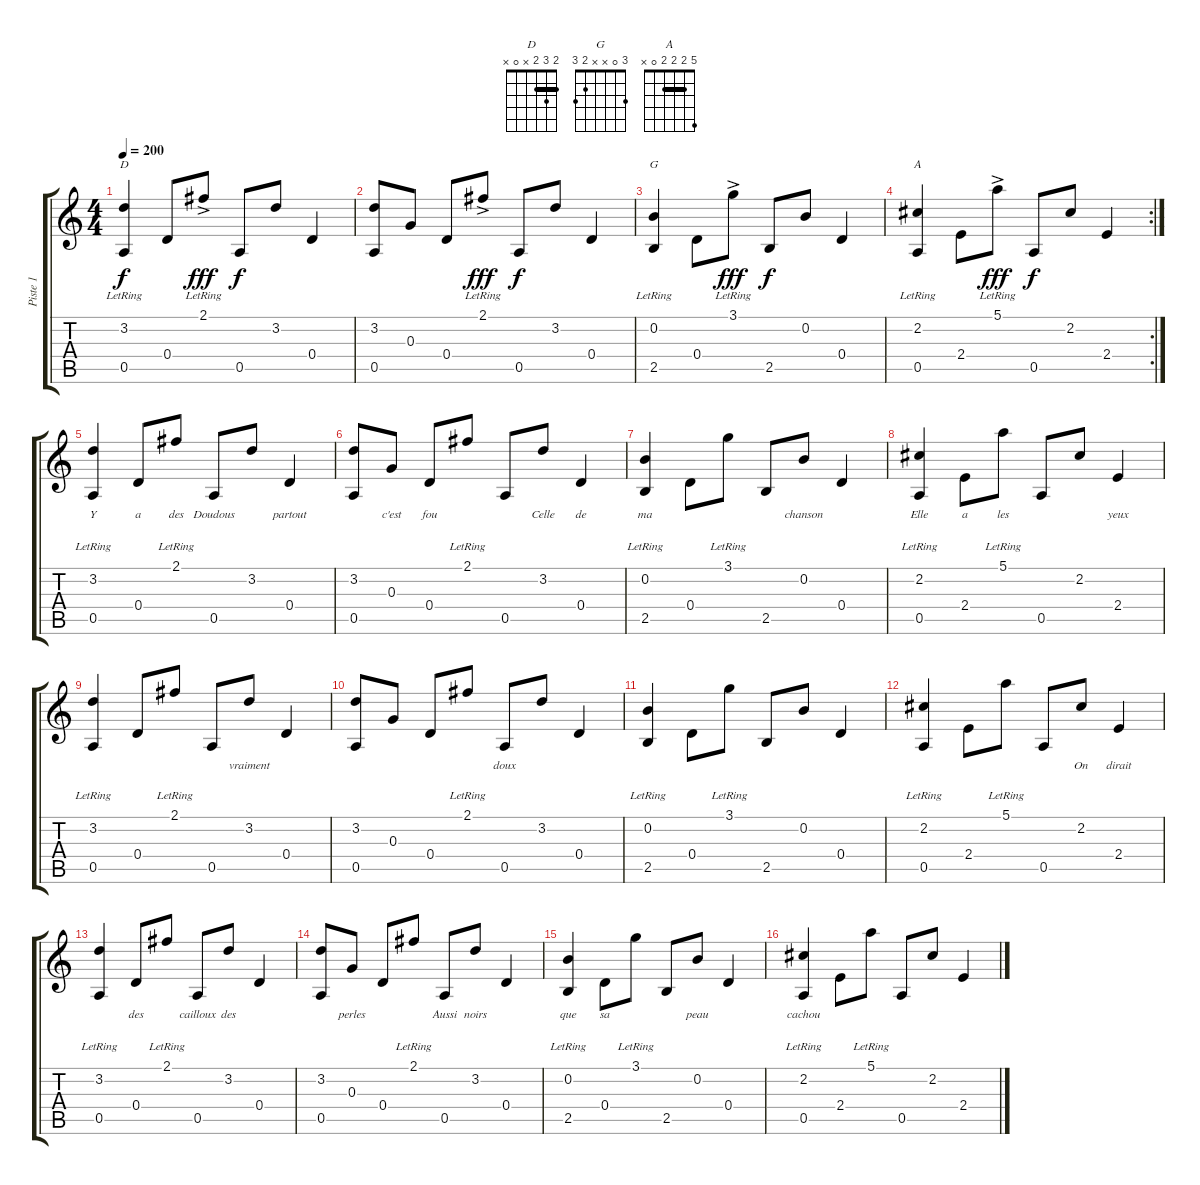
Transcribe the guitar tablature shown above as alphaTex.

\track ("Piste 1" "Piste 1") {instrument acousticguitarnylon}
\staff {score tabs}
\tuning (E4 B3 G3 D3 A2 E2) {hide}
\chord ("D" 2 3 2 x 0 x) {barre 2}
\chord ("G" 3 0 x x 2 3)
\chord ("A" 5 2 2 2 0 x) {barre 2}
\ts (4 4)
\tempo 200
\clef g2
\ks c
(3.2{lr} 0.5).4{ch "D" dy f instrument acousticguitarnylon} 0.4.8 2.1{ac lr}.8{dy fff} 0.5.8{dy f} 3.2.8 0.4.4 |
(3.2 0.5).8 0.3.8 0.4.8 2.1{ac lr}.8{dy fff} 0.5.8{dy f} 3.2.8 0.4.4 |
(0.2{lr} 2.5).4{ch "G"} 0.4.8 3.1{ac lr}.8{dy fff} 2.5.8{dy f} 0.2.8 0.4.4 |
\rc 2
(2.2{lr} 0.5).4{ch "A"} 2.4.8 5.1{ac lr}.8{dy fff} 0.5.8{dy f} 2.2.8 2.4.4 |
(3.2{lr} 0.5).4{lyrics (0 "Y") lyrics (1 "") lyrics (2 "") lyrics (3 "") lyrics (4 "")} 0.4.8{lyrics (0 "a") lyrics (1 "") lyrics (2 "") lyrics (3 "") lyrics (4 "")} 2.1{lr}.8{lyrics (0 "des") lyrics (1 "") lyrics (2 "") lyrics (3 "") lyrics (4 "")} 0.5.8{lyrics (0 "Doudous") lyrics (1 "") lyrics (2 "") lyrics (3 "") lyrics (4 "")} 3.2.8{lyrics (0 "") lyrics (1 "") lyrics (2 "") lyrics (3 "") lyrics (4 "")} 0.4.4{lyrics (0 "partout") lyrics (1 "") lyrics (2 "") lyrics (3 "") lyrics (4 "")} |
(3.2 0.5).8{lyrics (0 "") lyrics (1 "") lyrics (2 "") lyrics (3 "") lyrics (4 "")} 0.3.8{lyrics (0 "c'est") lyrics (1 "") lyrics (2 "") lyrics (3 "") lyrics (4 "")} 0.4.8{lyrics (0 "fou") lyrics (1 "") lyrics (2 "") lyrics (3 "") lyrics (4 "")} 2.1{lr}.8{lyrics (0 "") lyrics (1 "") lyrics (2 "") lyrics (3 "") lyrics (4 "")} 0.5.8{lyrics (0 "") lyrics (1 "") lyrics (2 "") lyrics (3 "") lyrics (4 "")} 3.2.8{lyrics (0 "Celle") lyrics (1 "") lyrics (2 "") lyrics (3 "") lyrics (4 "")} 0.4.4{lyrics (0 "de") lyrics (1 "") lyrics (2 "") lyrics (3 "") lyrics (4 "")} |
(0.2{lr} 2.5).4{lyrics (0 "ma") lyrics (1 "") lyrics (2 "") lyrics (3 "") lyrics (4 "")} 0.4.8{lyrics (0 "") lyrics (1 "") lyrics (2 "") lyrics (3 "") lyrics (4 "")} 3.1{lr}.8{lyrics (0 "") lyrics (1 "") lyrics (2 "") lyrics (3 "") lyrics (4 "")} 2.5.8{lyrics (0 "") lyrics (1 "") lyrics (2 "") lyrics (3 "") lyrics (4 "")} 0.2.8{lyrics (0 "chanson") lyrics (1 "") lyrics (2 "") lyrics (3 "") lyrics (4 "")} 0.4.4{lyrics (0 "") lyrics (1 "") lyrics (2 "") lyrics (3 "") lyrics (4 "")} |
(2.2{lr} 0.5).4{lyrics (0 "Elle") lyrics (1 "") lyrics (2 "") lyrics (3 "") lyrics (4 "")} 2.4.8{lyrics (0 "a") lyrics (1 "") lyrics (2 "") lyrics (3 "") lyrics (4 "")} 5.1{lr}.8{lyrics (0 "les") lyrics (1 "") lyrics (2 "") lyrics (3 "") lyrics (4 "")} 0.5.8{lyrics (0 "") lyrics (1 "") lyrics (2 "") lyrics (3 "") lyrics (4 "")} 2.2.8{lyrics (0 "") lyrics (1 "") lyrics (2 "") lyrics (3 "") lyrics (4 "")} 2.4.4{lyrics (0 "yeux") lyrics (1 "") lyrics (2 "") lyrics (3 "") lyrics (4 "")} |
(3.2{lr} 0.5).4{lyrics (0 "") lyrics (1 "") lyrics (2 "") lyrics (3 "") lyrics (4 "")} 0.4.8{lyrics (0 "") lyrics (1 "") lyrics (2 "") lyrics (3 "") lyrics (4 "")} 2.1{lr}.8{lyrics (0 "") lyrics (1 "") lyrics (2 "") lyrics (3 "") lyrics (4 "")} 0.5.8{lyrics (0 "") lyrics (1 "") lyrics (2 "") lyrics (3 "") lyrics (4 "")} 3.2.8{lyrics (0 "vraiment") lyrics (1 "") lyrics (2 "") lyrics (3 "") lyrics (4 "")} 0.4.4{lyrics (0 "") lyrics (1 "") lyrics (2 "") lyrics (3 "") lyrics (4 "")} |
(3.2 0.5).8{lyrics (0 "") lyrics (1 "") lyrics (2 "") lyrics (3 "") lyrics (4 "")} 0.3.8{lyrics (0 "") lyrics (1 "") lyrics (2 "") lyrics (3 "") lyrics (4 "")} 0.4.8{lyrics (0 "") lyrics (1 "") lyrics (2 "") lyrics (3 "") lyrics (4 "")} 2.1{lr}.8{lyrics (0 "") lyrics (1 "") lyrics (2 "") lyrics (3 "") lyrics (4 "")} 0.5.8{lyrics (0 "doux") lyrics (1 "") lyrics (2 "") lyrics (3 "") lyrics (4 "")} 3.2.8{lyrics (0 "") lyrics (1 "") lyrics (2 "") lyrics (3 "") lyrics (4 "")} 0.4.4{lyrics (0 "") lyrics (1 "") lyrics (2 "") lyrics (3 "") lyrics (4 "")} |
(0.2{lr} 2.5).4{lyrics (0 "") lyrics (1 "") lyrics (2 "") lyrics (3 "") lyrics (4 "")} 0.4.8{lyrics (0 "") lyrics (1 "") lyrics (2 "") lyrics (3 "") lyrics (4 "")} 3.1{lr}.8{lyrics (0 "") lyrics (1 "") lyrics (2 "") lyrics (3 "") lyrics (4 "")} 2.5.8{lyrics (0 "") lyrics (1 "") lyrics (2 "") lyrics (3 "") lyrics (4 "")} 0.2.8{lyrics (0 "") lyrics (1 "") lyrics (2 "") lyrics (3 "") lyrics (4 "")} 0.4.4{lyrics (0 "") lyrics (1 "") lyrics (2 "") lyrics (3 "") lyrics (4 "")} |
(2.2{lr} 0.5).4{lyrics (0 "") lyrics (1 "") lyrics (2 "") lyrics (3 "") lyrics (4 "")} 2.4.8{lyrics (0 "") lyrics (1 "") lyrics (2 "") lyrics (3 "") lyrics (4 "")} 5.1{lr}.8{lyrics (0 "") lyrics (1 "") lyrics (2 "") lyrics (3 "") lyrics (4 "")} 0.5.8{lyrics (0 "") lyrics (1 "") lyrics (2 "") lyrics (3 "") lyrics (4 "")} 2.2.8{lyrics (0 "On") lyrics (1 "") lyrics (2 "") lyrics (3 "") lyrics (4 "")} 2.4.4{lyrics (0 "dirait") lyrics (1 "") lyrics (2 "") lyrics (3 "") lyrics (4 "")} |
(3.2{lr} 0.5).4{lyrics (0 "") lyrics (1 "") lyrics (2 "") lyrics (3 "") lyrics (4 "")} 0.4.8{lyrics (0 "des") lyrics (1 "") lyrics (2 "") lyrics (3 "") lyrics (4 "")} 2.1{lr}.8{lyrics (0 "") lyrics (1 "") lyrics (2 "") lyrics (3 "") lyrics (4 "")} 0.5.8{lyrics (0 "cailloux") lyrics (1 "") lyrics (2 "") lyrics (3 "") lyrics (4 "")} 3.2.8{lyrics (0 "des") lyrics (1 "") lyrics (2 "") lyrics (3 "") lyrics (4 "")} 0.4.4{lyrics (0 "") lyrics (1 "") lyrics (2 "") lyrics (3 "") lyrics (4 "")} |
(3.2 0.5).8{lyrics (0 "") lyrics (1 "") lyrics (2 "") lyrics (3 "") lyrics (4 "")} 0.3.8{lyrics (0 "perles") lyrics (1 "") lyrics (2 "") lyrics (3 "") lyrics (4 "")} 0.4.8{lyrics (0 "") lyrics (1 "") lyrics (2 "") lyrics (3 "") lyrics (4 "")} 2.1{lr}.8{lyrics (0 "") lyrics (1 "") lyrics (2 "") lyrics (3 "") lyrics (4 "")} 0.5.8{lyrics (0 "Aussi") lyrics (1 "") lyrics (2 "") lyrics (3 "") lyrics (4 "")} 3.2.8{lyrics (0 "noirs") lyrics (1 "") lyrics (2 "") lyrics (3 "") lyrics (4 "")} 0.4.4{lyrics (0 "") lyrics (1 "") lyrics (2 "") lyrics (3 "") lyrics (4 "")} |
(0.2{lr} 2.5).4{lyrics (0 "que") lyrics (1 "") lyrics (2 "") lyrics (3 "") lyrics (4 "")} 0.4.8{lyrics (0 "sa") lyrics (1 "") lyrics (2 "") lyrics (3 "") lyrics (4 "")} 3.1{lr}.8{lyrics (0 "") lyrics (1 "") lyrics (2 "") lyrics (3 "") lyrics (4 "")} 2.5.8{lyrics (0 "") lyrics (1 "") lyrics (2 "") lyrics (3 "") lyrics (4 "")} 0.2.8{lyrics (0 "peau") lyrics (1 "") lyrics (2 "") lyrics (3 "") lyrics (4 "")} 0.4.4{lyrics (0 "") lyrics (1 "") lyrics (2 "") lyrics (3 "") lyrics (4 "")} |
(2.2{lr} 0.5).4{lyrics (0 "cachou") lyrics (1 "") lyrics (2 "") lyrics (3 "") lyrics (4 "")} 2.4.8{lyrics (0 "") lyrics (1 "") lyrics (2 "") lyrics (3 "") lyrics (4 "")} 5.1{lr}.8{lyrics (0 "") lyrics (1 "") lyrics (2 "") lyrics (3 "") lyrics (4 "")} 0.5.8{lyrics (0 "") lyrics (1 "") lyrics (2 "") lyrics (3 "") lyrics (4 "")} 2.2.8{lyrics (0 "") lyrics (1 "") lyrics (2 "") lyrics (3 "") lyrics (4 "")} 2.4.4{lyrics (0 "") lyrics (1 "") lyrics (2 "") lyrics (3 "") lyrics (4 "")}
